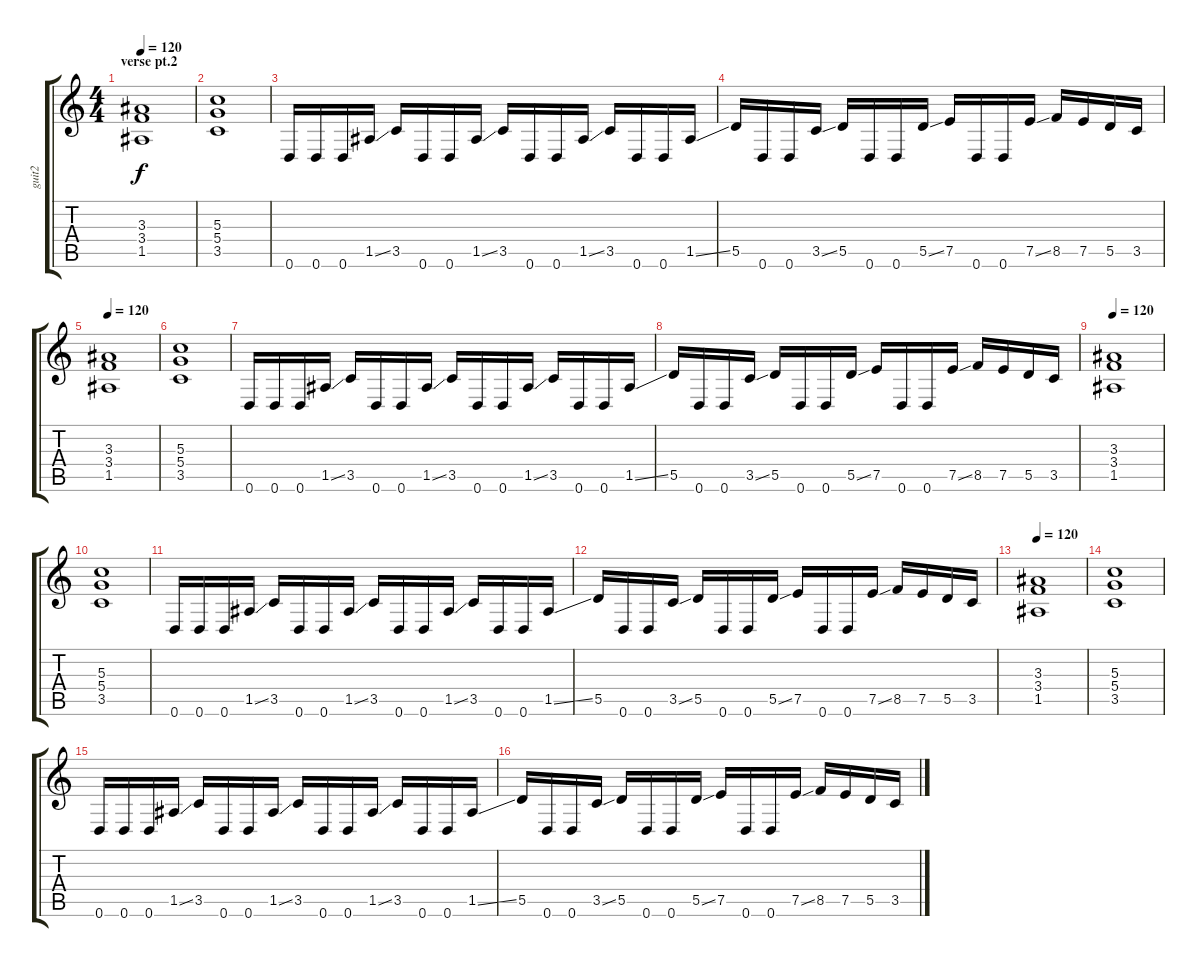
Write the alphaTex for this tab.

\track ("guit2" "guit2") {instrument distortionguitar}
\staff {score tabs}
\tuning (E4 B3 G3 D3 A2 D2) {hide}
\ts (4 4)
\section ("" "verse pt.2")
\tempo 120
\clef g2
\ks c
(3.3 3.4 1.5).1{dy f} |
(5.3 5.4 3.5).1 |
0.6.16 0.6.16 0.6.16 1.5{ss}.16 3.5.16 0.6.16 0.6.16 1.5{ss}.16 3.5.16 0.6.16 0.6.16 1.5{ss}.16 3.5.16 0.6.16 0.6.16 1.5{ss}.16 |
5.5.16 0.6.16 0.6.16 3.5{ss}.16 5.5.16 0.6.16 0.6.16 5.5{ss}.16 7.5.16 0.6.16 0.6.16 7.5{ss}.16 8.5.16 7.5.16 5.5.16 3.5.16 |
\tempo 120
(3.3 3.4 1.5).1 |
(5.3 5.4 3.5).1 |
0.6.16 0.6.16 0.6.16 1.5{ss}.16 3.5.16 0.6.16 0.6.16 1.5{ss}.16 3.5.16 0.6.16 0.6.16 1.5{ss}.16 3.5.16 0.6.16 0.6.16 1.5{ss}.16 |
5.5.16 0.6.16 0.6.16 3.5{ss}.16 5.5.16 0.6.16 0.6.16 5.5{ss}.16 7.5.16 0.6.16 0.6.16 7.5{ss}.16 8.5.16 7.5.16 5.5.16 3.5.16 |
\tempo 120
(3.3 3.4 1.5).1 |
(5.3 5.4 3.5).1 |
0.6.16 0.6.16 0.6.16 1.5{ss}.16 3.5.16 0.6.16 0.6.16 1.5{ss}.16 3.5.16 0.6.16 0.6.16 1.5{ss}.16 3.5.16 0.6.16 0.6.16 1.5{ss}.16 |
5.5.16 0.6.16 0.6.16 3.5{ss}.16 5.5.16 0.6.16 0.6.16 5.5{ss}.16 7.5.16 0.6.16 0.6.16 7.5{ss}.16 8.5.16 7.5.16 5.5.16 3.5.16 |
\tempo 120
(3.3 3.4 1.5).1 |
(5.3 5.4 3.5).1 |
0.6.16 0.6.16 0.6.16 1.5{ss}.16 3.5.16 0.6.16 0.6.16 1.5{ss}.16 3.5.16 0.6.16 0.6.16 1.5{ss}.16 3.5.16 0.6.16 0.6.16 1.5{ss}.16 |
5.5.16 0.6.16 0.6.16 3.5{ss}.16 5.5.16 0.6.16 0.6.16 5.5{ss}.16 7.5.16 0.6.16 0.6.16 7.5{ss}.16 8.5.16 7.5.16 5.5.16 3.5.16
